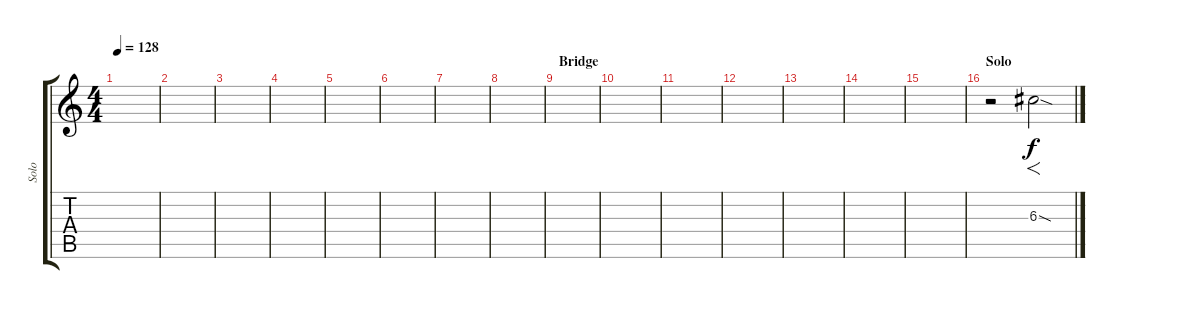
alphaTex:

\track ("Solo" "Solo") {instrument overdrivenguitar}
\staff {score tabs}
\tuning (E4 B3 G3 D3 A2 E2) {hide}
\ts (4 4)
\tempo 128
\clef g2
\ks c
|
|
|
|
|
|
|
|
\section ("" "Bridge")
|
|
|
|
|
|
|
\section ("" "Solo")
r.2 6.3{sod}.2{f}
